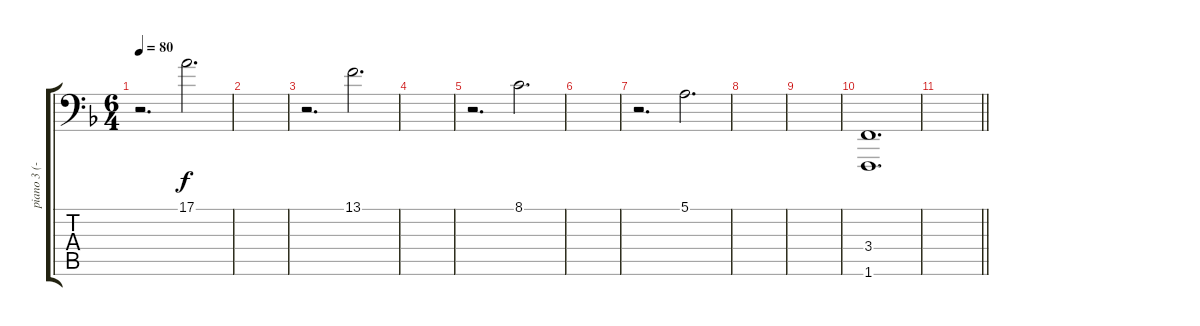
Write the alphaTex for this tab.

\track ("piano 3 (-12)" "piano 3 (-") {instrument acousticgrandpiano}
\staff {score tabs}
\tuning (E3 B2 G2 D2 A1 E1) {hide}
\ts (6 4)
\tempo 80
\clef f4
\ks f
r.2{d dy f} 17.1.2{d} |
|
r.2{d} 13.1.2{d} |
|
r.2{d} 8.1.2{d} |
|
r.2{d} 5.1.2{d} |
|
|
(3.4 1.6).1{d} |
\barLineRight lightlight
